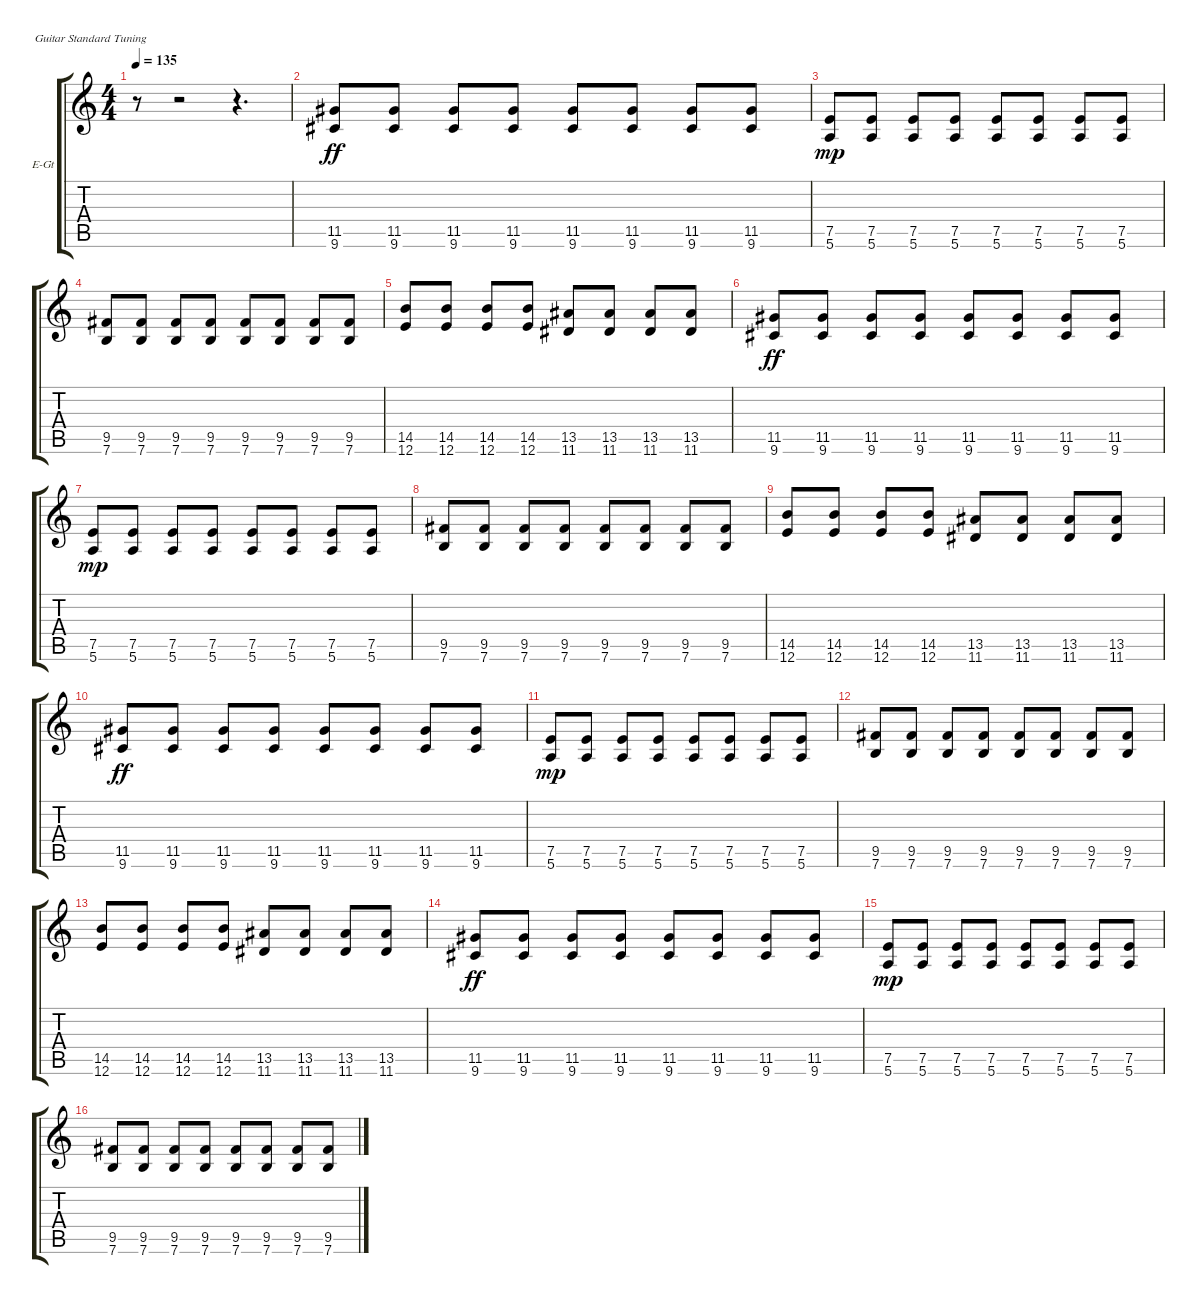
\bracketExtendMode groupsimilarinstruments
\firstSystemTrackNameOrientation horizontal
\otherSystemsTrackNameOrientation horizontal
\track ("RHYTHM GUITAR" "E-Gt") {instrument distortionguitar}
\staff {score tabs}
\tuning (E4 B3 G3 D3 A2 E2)
\ts (4 4)
\tempo 135
\clef g2
\ks c
r.8{dy mp} r.2 r.4{d} |
(11.5 9.6).8{dy ff} (11.5 9.6).8 (11.5 9.6).8 (11.5 9.6).8 (11.5 9.6).8 (11.5 9.6).8 (11.5 9.6).8 (11.5 9.6).8 |
(7.5 5.6).8{dy mp} (7.5 5.6).8 (7.5 5.6).8 (7.5 5.6).8 (7.5 5.6).8 (7.5 5.6).8 (7.5 5.6).8 (7.5 5.6).8 |
(9.5 7.6).8 (9.5 7.6).8 (9.5 7.6).8 (9.5 7.6).8 (9.5 7.6).8 (9.5 7.6).8 (9.5 7.6).8 (9.5 7.6).8 |
(14.5 12.6).8 (14.5 12.6).8 (14.5 12.6).8 (14.5 12.6).8 (13.5 11.6).8 (13.5 11.6).8 (13.5 11.6).8 (13.5 11.6).8 |
(11.5 9.6).8{dy ff} (11.5 9.6).8 (11.5 9.6).8 (11.5 9.6).8 (11.5 9.6).8 (11.5 9.6).8 (11.5 9.6).8 (11.5 9.6).8 |
(7.5 5.6).8{dy mp} (7.5 5.6).8 (7.5 5.6).8 (7.5 5.6).8 (7.5 5.6).8 (7.5 5.6).8 (7.5 5.6).8 (7.5 5.6).8 |
(9.5 7.6).8 (9.5 7.6).8 (9.5 7.6).8 (9.5 7.6).8 (9.5 7.6).8 (9.5 7.6).8 (9.5 7.6).8 (9.5 7.6).8 |
(14.5 12.6).8 (14.5 12.6).8 (14.5 12.6).8 (14.5 12.6).8 (13.5 11.6).8 (13.5 11.6).8 (13.5 11.6).8 (13.5 11.6).8 |
(11.5 9.6).8{dy ff} (11.5 9.6).8 (11.5 9.6).8 (11.5 9.6).8 (11.5 9.6).8 (11.5 9.6).8 (11.5 9.6).8 (11.5 9.6).8 |
(7.5 5.6).8{dy mp} (7.5 5.6).8 (7.5 5.6).8 (7.5 5.6).8 (7.5 5.6).8 (7.5 5.6).8 (7.5 5.6).8 (7.5 5.6).8 |
(9.5 7.6).8 (9.5 7.6).8 (9.5 7.6).8 (9.5 7.6).8 (9.5 7.6).8 (9.5 7.6).8 (9.5 7.6).8 (9.5 7.6).8 |
(14.5 12.6).8 (14.5 12.6).8 (14.5 12.6).8 (14.5 12.6).8 (13.5 11.6).8 (13.5 11.6).8 (13.5 11.6).8 (13.5 11.6).8 |
(11.5 9.6).8{dy ff} (11.5 9.6).8 (11.5 9.6).8 (11.5 9.6).8 (11.5 9.6).8 (11.5 9.6).8 (11.5 9.6).8 (11.5 9.6).8 |
(7.5 5.6).8{dy mp} (7.5 5.6).8 (7.5 5.6).8 (7.5 5.6).8 (7.5 5.6).8 (7.5 5.6).8 (7.5 5.6).8 (7.5 5.6).8 |
(9.5 7.6).8 (9.5 7.6).8 (9.5 7.6).8 (9.5 7.6).8 (9.5 7.6).8 (9.5 7.6).8 (9.5 7.6).8 (9.5 7.6).8
